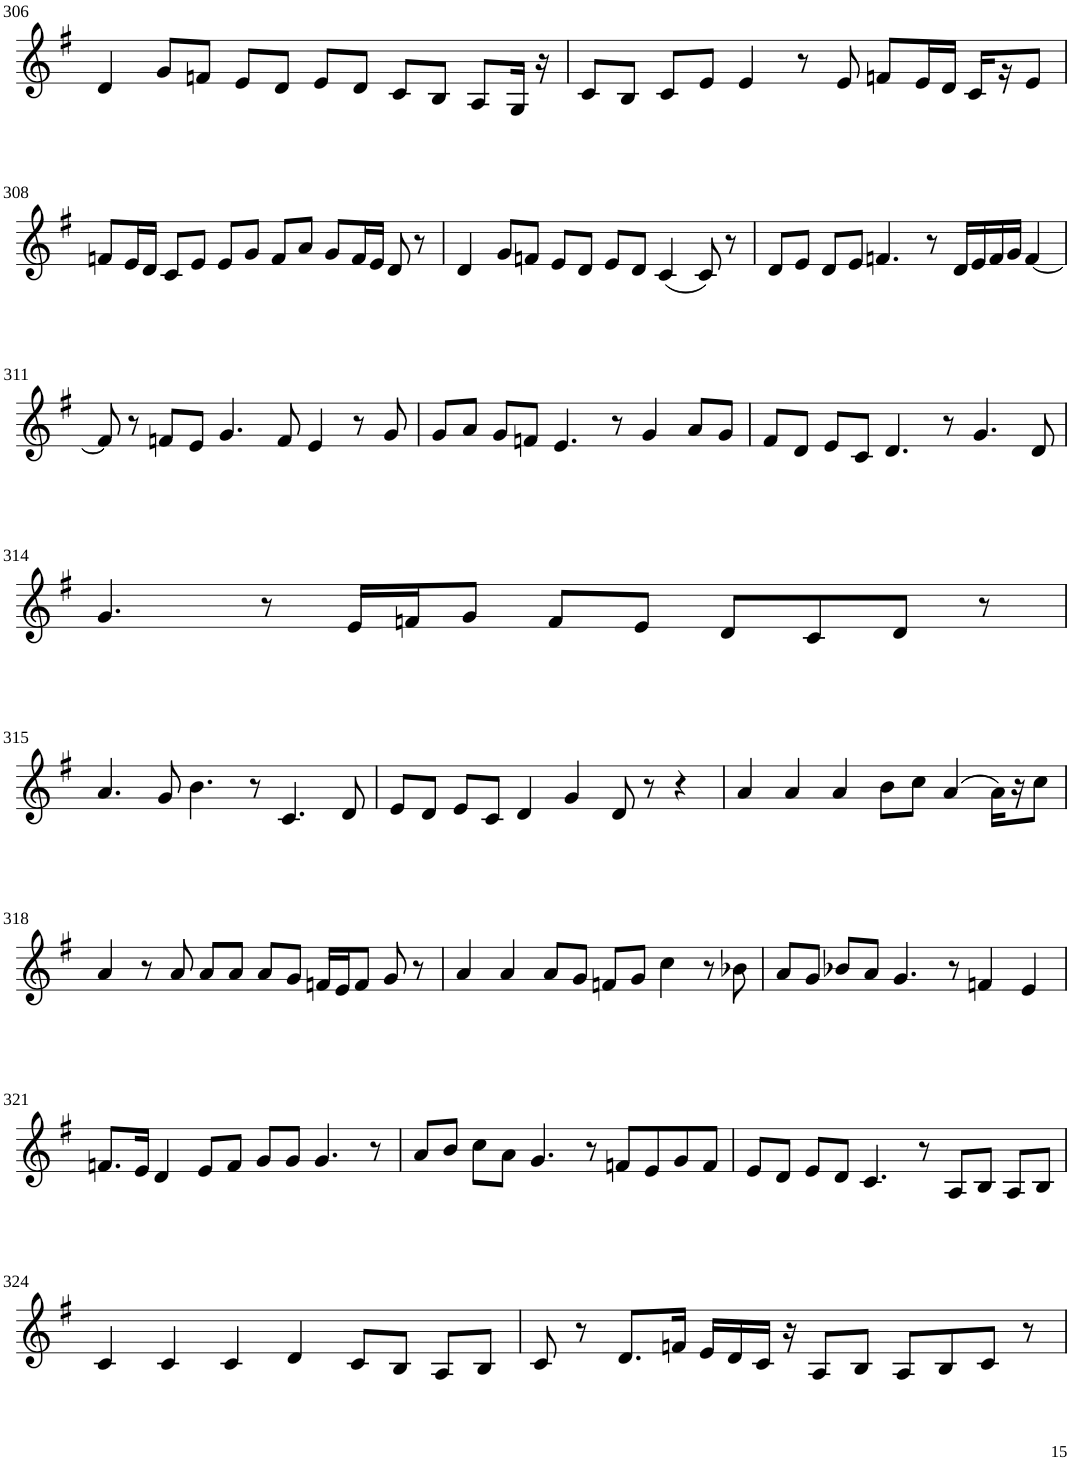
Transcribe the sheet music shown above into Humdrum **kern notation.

**kern
*part1
*staff1
*I"Violin
!!LO:PB:g=z
*clefG2
*k[f#]
*G:
*M6/4
=306
4d/
8g/L
8fn/J
8e/L
8d/J
8e/L
8d/J
8c/L
8B/J
8A/L
16G/Jk
16r
=307
8c/L
8B/J
8c/L
8e/J
4e/
8r
8e/
8fn/L
16e/L
16d/JJ
16c/LL
16r
8e/J
!!LO:LB:g=z
=308
8fn/L
16e/L
16d/JJ
8c/L
8e/J
8e/L
8g/J
8f/L
8a/J
8g/L
16f/L
16e/JJ
8d/
8r
=309
4d/
8g/L
8fn/J
8e/L
8d/J
8e/L
8d/J
(4c/
8c/)
8r
=310
8d/L
8e/J
8d/L
8e/J
4.fn/
8r
16d/LL
16e/
16f/
16g/JJ
[4f/
!!LO:LB:g=z
=311
8f/]
8r
8fn/L
8e/J
4.g/
8f/
4e/
8r
8g/
=312
8g/L
8a/J
8g/L
8fn/J
4.e/
8r
4g/
8a/L
8g/J
=313
8f#/L
8d/J
8e/L
8c/J
4.d/
8r
4.g/
8d/
!!LO:LB:g=z
=314
4.g/
8r
16e/LL
16fn/J
8g/J
8f/L
8e/J
8d/L
8c/
8d/J
8r
!!LO:LB:g=z
=315
4.a/
8g/
4.b\
8r
4.c/
8d/
=316
8e/L
8d/J
8e/L
8c/J
4d/
4g/
8d/
8r
4r
=317
4a/
4a/
4a/
8b\L
8cc\J
(4a/
16a\LL)
16r
8cc\J
!!LO:LB:g=z
=318
4a/
8r
8a/
8a/L
8a/J
8a/L
8g/J
16fn/LL
16e/J
8f/J
8g/
8r
=319
4a/
4a/
8a/L
8g/J
8fn/L
8g/J
4cc\
8r
8b-X\
=320
8a/L
8g/J
8b-X/L
8a/J
4.g/
8r
4fn/
4e/
!!LO:LB:g=z
=321
8.fn/L
16e/Jk
4d/
8e/L
8f/J
8g/L
8g/J
4.g/
8r
=322
8a/L
8b/J
8cc\L
8a\J
4.g/
8r
8fn/L
8e/
8g/
8f/J
=323
8e/L
8d/J
8e/L
8d/J
4.c/
8r
8A/L
8B/J
8A/L
8B/J
!!LO:LB:g=z
=324
4c/
4c/
4c/
4d/
8c/L
8B/J
8A/L
8B/J
=325
8c/
8r
8.d/L
16fn/Jk
16e/LL
16d/
16c/JJ
16r
8A/L
8B/J
8A/L
8B/
8c/J
8r
=
*-
